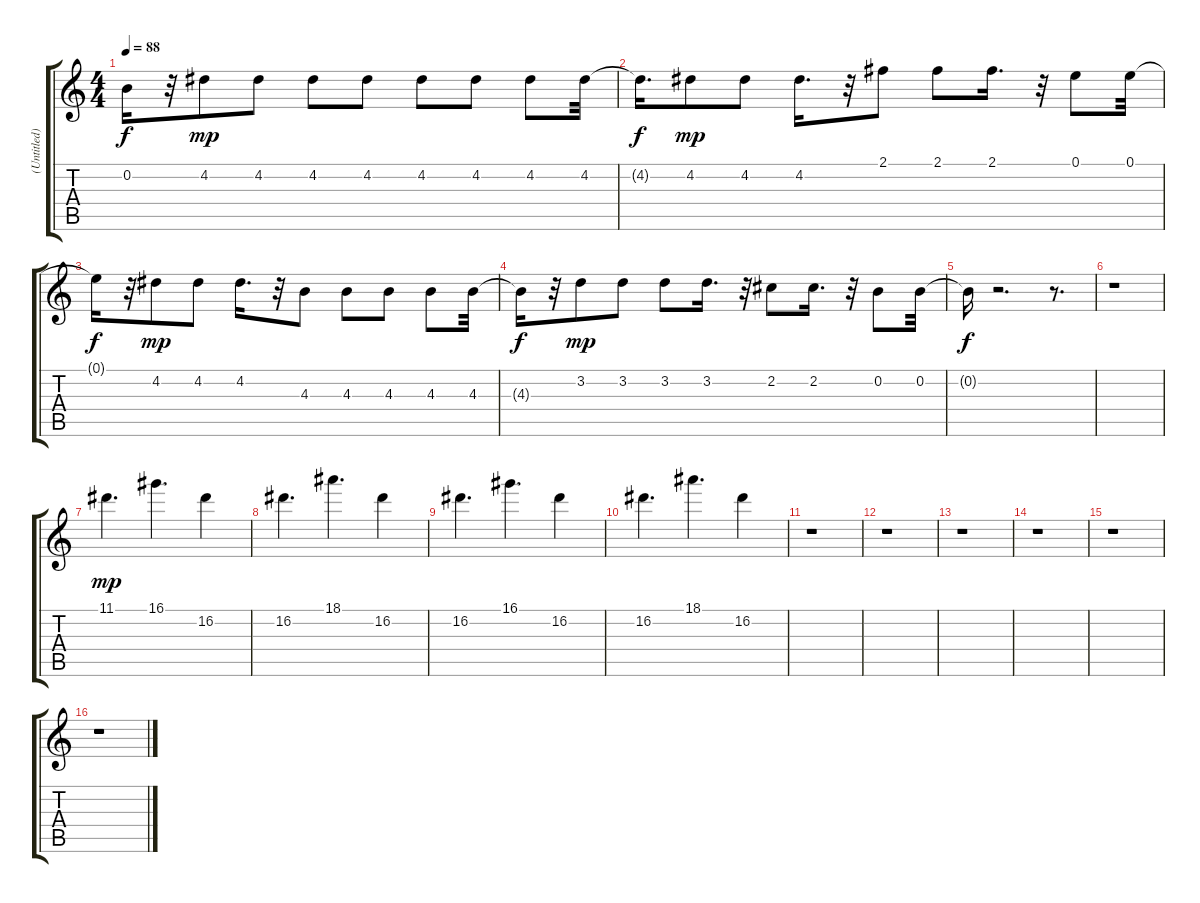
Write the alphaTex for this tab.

\track ("(Untitled)" "(Untitled)") {instrument acousticguitarsteel}
\staff {score tabs}
\tuning (E4 B3 G3 D3 A2 E2) {hide}
\ts (4 4)
\tempo 88
\clef g2
\ks c
0.2{t}.16{dy f} r.32 4.2.8{dy mp} 4.2.8 4.2.8 4.2.8 4.2.8 4.2.8 4.2.8 4.2.32 |
4.2{t}.16{d dy f} 4.2.8{dy mp} 4.2.8 4.2.16{d} r.32 2.1.8 2.1.8 2.1.16{d} r.32 0.1.8 0.1.32 |
0.1{t}.16{dy f} r.32 4.2.8{dy mp} 4.2.8 4.2.16{d} r.32 4.3.8 4.3.8 4.3.8 4.3.8 4.3.32 |
4.3{t}.16{dy f} r.32 3.2.8{dy mp} 3.2.8 3.2.8 3.2.16{d} r.32 2.2.8 2.2.16{d} r.32 0.2.8 0.2.32 |
0.2{t}.16{dy f} r.2{d} r.8{d} |
r.1 |
11.1.4{d dy mp volume 9 balance 12 instrument stringensemble1} 16.1.4{d volume 10} 16.2.4{volume 10} |
16.2.4{d volume 10} 18.1.4{d volume 10} 16.2.4{volume 10} |
16.2.4{d} 16.1.4{d volume 10} 16.2.4{volume 10} |
16.2.4{d volume 10} 18.1.4{d volume 10} 16.2.4{volume 10} |
r.1 |
r.1 |
r.1 |
r.1 |
r.1 |
r.1
